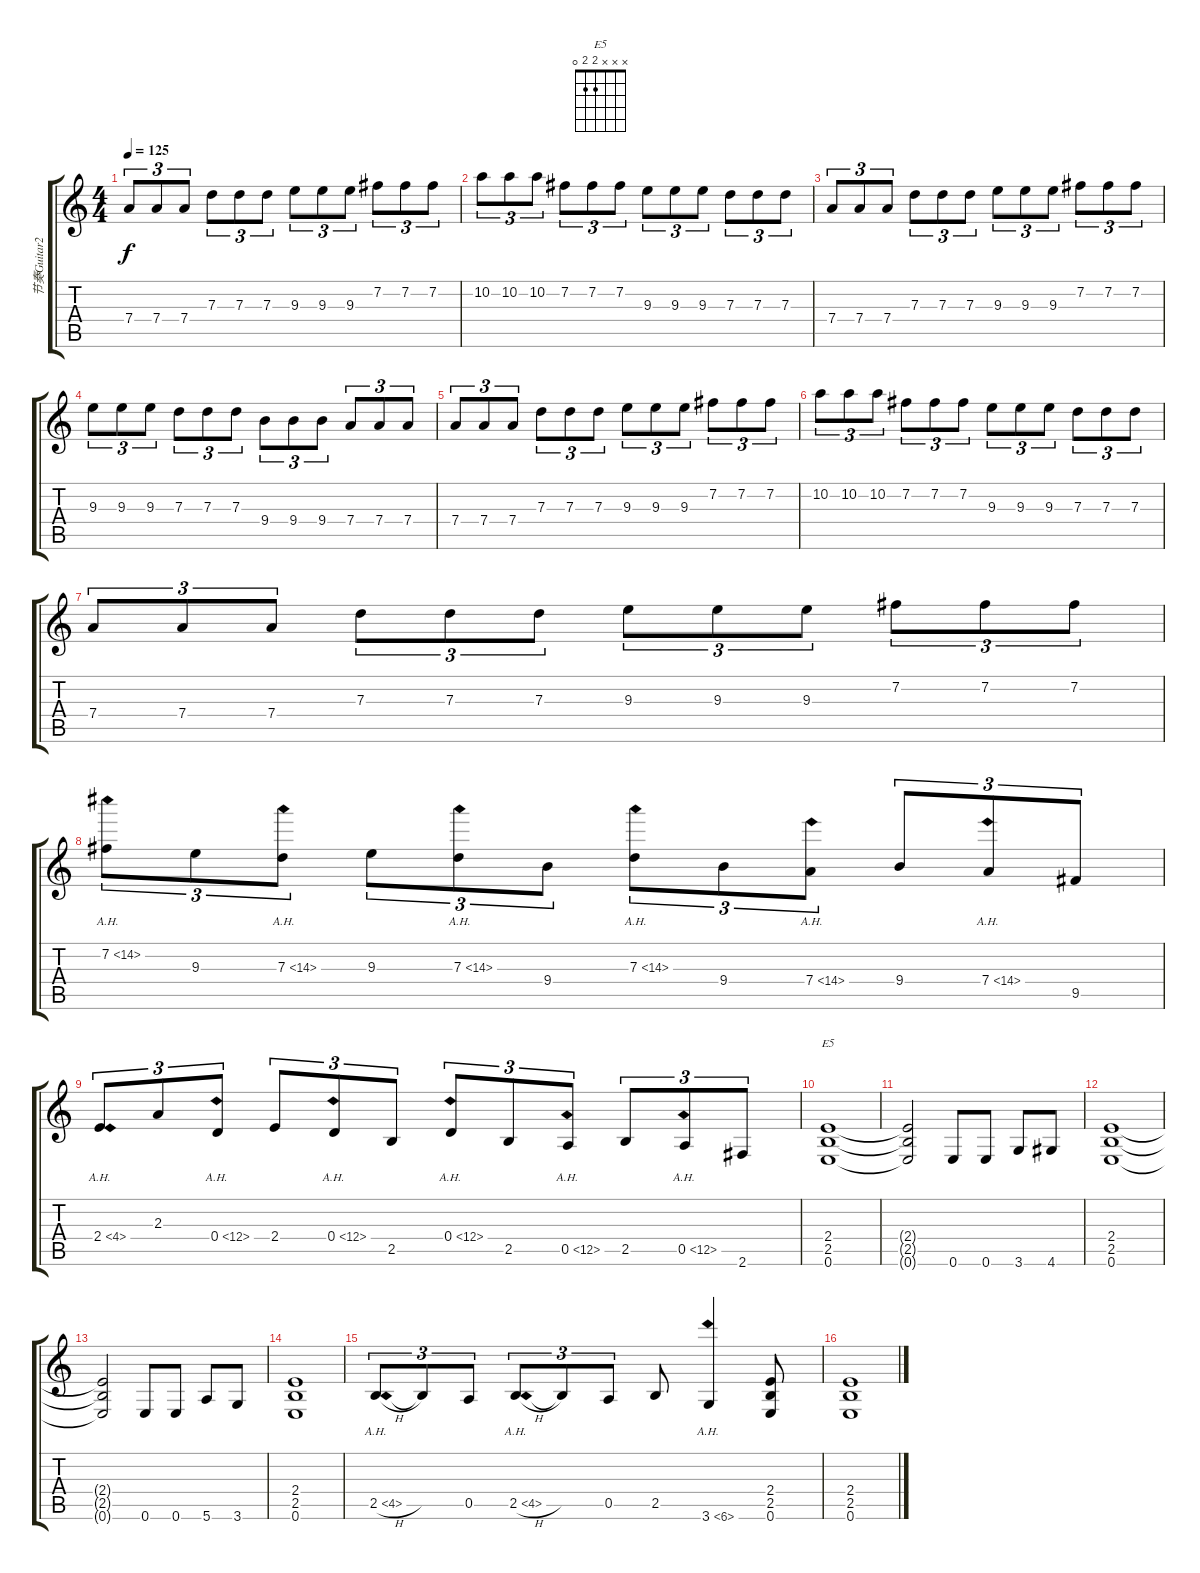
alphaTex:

\track ("节奏Guitar2" "节奏Guitar2") {instrument distortionguitar}
\staff {score tabs}
\tuning (E4 B3 G3 D3 A2 E2) {hide}
\chord ("E5" x x x 2 2 0)
\ts (4 4)
\tempo 125
\clef g2
\ks c
7.4.8{tu (3 2) dy f} 7.4.8{tu (3 2)} 7.4.8{tu (3 2)} 7.3.8{tu (3 2)} 7.3.8{tu (3 2)} 7.3.8{tu (3 2)} 9.3.8{tu (3 2)} 9.3.8{tu (3 2)} 9.3.8{tu (3 2)} 7.2.8{tu (3 2)} 7.2.8{tu (3 2)} 7.2.8{tu (3 2)} |
10.2.8{tu (3 2)} 10.2.8{tu (3 2)} 10.2.8{tu (3 2)} 7.2.8{tu (3 2)} 7.2.8{tu (3 2)} 7.2.8{tu (3 2)} 9.3.8{tu (3 2)} 9.3.8{tu (3 2)} 9.3.8{tu (3 2)} 7.3.8{tu (3 2)} 7.3.8{tu (3 2)} 7.3.8{tu (3 2)} |
7.4.8{tu (3 2)} 7.4.8{tu (3 2)} 7.4.8{tu (3 2)} 7.3.8{tu (3 2)} 7.3.8{tu (3 2)} 7.3.8{tu (3 2)} 9.3.8{tu (3 2)} 9.3.8{tu (3 2)} 9.3.8{tu (3 2)} 7.2.8{tu (3 2)} 7.2.8{tu (3 2)} 7.2.8{tu (3 2)} |
9.3.8{tu (3 2)} 9.3.8{tu (3 2)} 9.3.8{tu (3 2)} 7.3.8{tu (3 2)} 7.3.8{tu (3 2)} 7.3.8{tu (3 2)} 9.4.8{tu (3 2)} 9.4.8{tu (3 2)} 9.4.8{tu (3 2)} 7.4.8{tu (3 2)} 7.4.8{tu (3 2)} 7.4.8{tu (3 2)} |
7.4.8{tu (3 2)} 7.4.8{tu (3 2)} 7.4.8{tu (3 2)} 7.3.8{tu (3 2)} 7.3.8{tu (3 2)} 7.3.8{tu (3 2)} 9.3.8{tu (3 2)} 9.3.8{tu (3 2)} 9.3.8{tu (3 2)} 7.2.8{tu (3 2)} 7.2.8{tu (3 2)} 7.2.8{tu (3 2)} |
10.2.8{tu (3 2)} 10.2.8{tu (3 2)} 10.2.8{tu (3 2)} 7.2.8{tu (3 2)} 7.2.8{tu (3 2)} 7.2.8{tu (3 2)} 9.3.8{tu (3 2)} 9.3.8{tu (3 2)} 9.3.8{tu (3 2)} 7.3.8{tu (3 2)} 7.3.8{tu (3 2)} 7.3.8{tu (3 2)} |
7.4.8{tu (3 2)} 7.4.8{tu (3 2)} 7.4.8{tu (3 2)} 7.3.8{tu (3 2)} 7.3.8{tu (3 2)} 7.3.8{tu (3 2)} 9.3.8{tu (3 2)} 9.3.8{tu (3 2)} 9.3.8{tu (3 2)} 7.2.8{tu (3 2)} 7.2.8{tu (3 2)} 7.2.8{tu (3 2)} |
7.2{ah 7}.8{tu (3 2)} 9.3.8{tu (3 2)} 7.3{ah 7}.8{tu (3 2)} 9.3.8{tu (3 2)} 7.3{ah 7}.8{tu (3 2)} 9.4.8{tu (3 2)} 7.3{ah 7}.8{tu (3 2)} 9.4.8{tu (3 2)} 7.4{ah 7}.8{tu (3 2)} 9.4.8{tu (3 2)} 7.4{ah 7}.8{tu (3 2)} 9.5.8{tu (3 2)} |
2.4{ah 2}.8{tu (3 2)} 2.3.8{tu (3 2)} 0.4{ah 12}.8{tu (3 2)} 2.4.8{tu (3 2)} 0.4{ah 12}.8{tu (3 2)} 2.5.8{tu (3 2)} 0.4{ah 12}.8{tu (3 2)} 2.5.8{tu (3 2)} 0.5{ah 12}.8{tu (3 2)} 2.5.8{tu (3 2)} 0.5{ah 12}.8{tu (3 2)} 2.6.8{tu (3 2)} |
(2.4 2.5 0.6).1{ch "E5"} |
(2.4{t} 2.5{t} 0.6{t}).2 0.6.8 0.6.8 3.6.8 4.6.8 |
(2.4 2.5 0.6).1 |
(2.4{t} 2.5{t} 0.6{t}).2 0.6.8 0.6.8 5.6.8 3.6.8 |
(2.4 2.5 0.6).1 |
2.5{ah 2 h}.8{tu (3 2)} 2.5{t}.8{tu (3 2)} 0.5.8{tu (3 2)} 2.5{ah 2 h}.8{tu (3 2)} 2.5{t}.8{tu (3 2)} 0.5.8{tu (3 2)} 2.5.8 3.6{ah 3}.4 (2.4 2.5 0.6).8 |
(2.4 2.5 0.6).1
